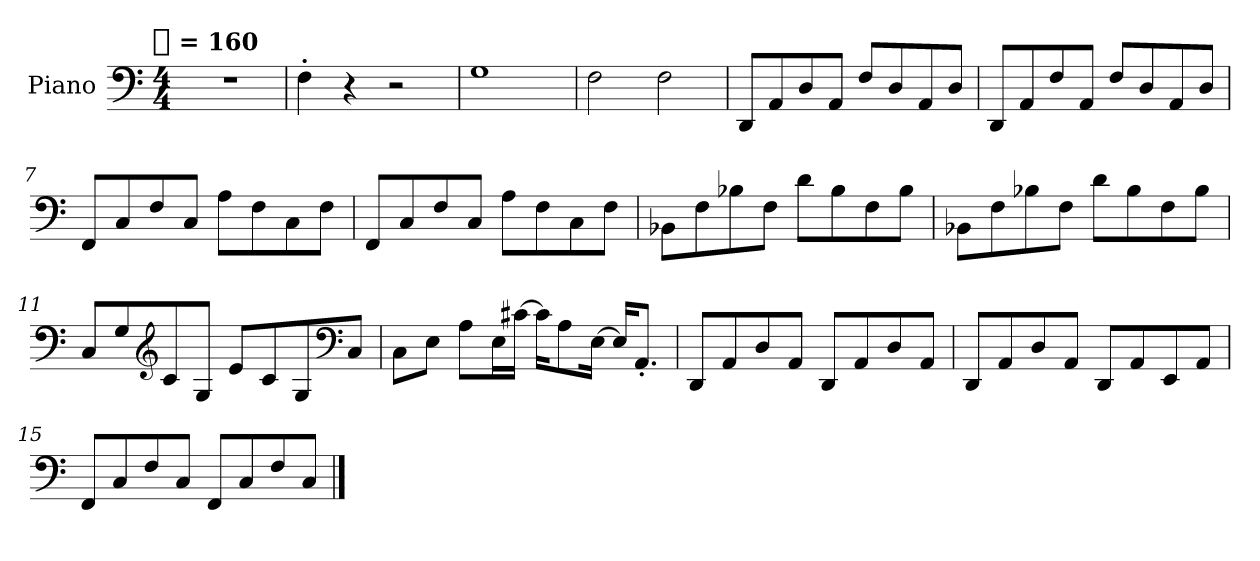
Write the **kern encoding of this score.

**kern
*part1
*staff1
*I"Piano
*I'Pno.
*clefF4
!!LO:TX:omd:t=[quarter] = 160
*M4/4
*MM160
=1
1r
=2
4F'
4r
2r
=3
1G
=4
2F
2F
=5
8DDL
8AA
8D
8AAJ
8FL
8D
8AA
8DJ
=6
8DDL
8AA
8F
8AAJ
8FL
8D
8AA
8DJ
!!LO:LB:g=z
=7
8FFL
8C
8F
8CJ
8AL
8F
8C
8FJ
=8
8FFL
8C
8F
8CJ
8AL
8F
8C
8FJ
=9
8BB-XL
8F
8B-X
8FJ
8dL
8B-
8F
8B-J
=10
8BB-XL
8F
8B-X
8FJ
8dL
8B-
8F
8B-J
!!LO:LB:g=z
=11
8CL
8G
*clefG2
8c
8GJ
8eL
8c
8G
*clefF4
8CJ
=12
8CL
8EJ
8AL
16EL
[16c#XJJ
16c#KL]
8A
[16EJk
16EKL]
8.AA'J
=13
8DDL
8AA
8D
8AAJ
8DDL
8AA
8D
8AAJ
=14
8DDL
8AA
8D
8AAJ
8DDL
8AA
8EE
8AAJ
!!LO:LB:g=z
=15
8FFL
8C
8F
8CJ
8FFL
8C
8F
8CJ
==
*-
